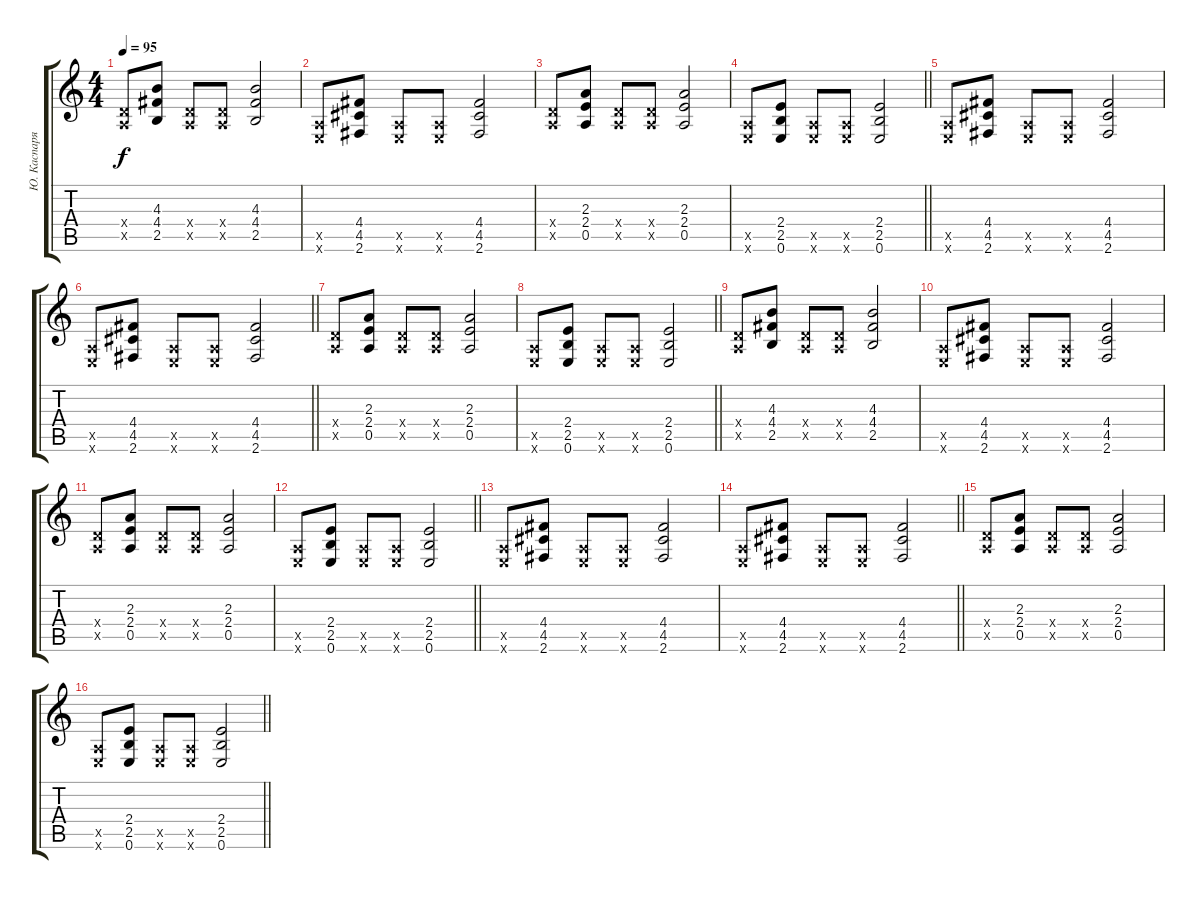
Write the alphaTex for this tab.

\track ("Ю. Каспарян (доп. гитара)" "Ю. Каспаря") {instrument distortionguitar}
\staff {score tabs}
\tuning (E4 B3 G3 D3 A2 E2) {hide}
\ts (4 4)
\tempo 95
\clef g2
\ks c
(0.4{x} 0.5{x}).8{dy f} (4.3 4.4 2.5).8 (0.4{x} 0.5{x}).8 (0.4{x} 0.5{x}).8 (4.3 4.4 2.5).2 |
(0.5{x} 0.6{x}).8 (4.4 4.5 2.6).8 (0.5{x} 0.6{x}).8 (0.5{x} 0.6{x}).8 (4.4 4.5 2.6).2 |
(0.4{x} 0.5{x}).8 (2.3 2.4 0.5).8 (0.4{x} 0.5{x}).8 (0.4{x} 0.5{x}).8 (2.3 2.4 0.5).2 |
\barLineRight lightlight
(0.5{x} 0.6{x}).8 (2.4 2.5 0.6).8 (0.5{x} 0.6{x}).8 (0.5{x} 0.6{x}).8 (2.4 2.5 0.6).2 |
(0.5{x} 0.6{x}).8 (4.4 4.5 2.6).8 (0.5{x} 0.6{x}).8 (0.5{x} 0.6{x}).8 (4.4 4.5 2.6).2 |
\barLineRight lightlight
(0.5{x} 0.6{x}).8 (4.4 4.5 2.6).8 (0.5{x} 0.6{x}).8 (0.5{x} 0.6{x}).8 (4.4 4.5 2.6).2 |
(0.4{x} 0.5{x}).8 (2.3 2.4 0.5).8 (0.4{x} 0.5{x}).8 (0.4{x} 0.5{x}).8 (2.3 2.4 0.5).2 |
\barLineRight lightlight
(0.5{x} 0.6{x}).8 (2.4 2.5 0.6).8 (0.5{x} 0.6{x}).8 (0.5{x} 0.6{x}).8 (2.4 2.5 0.6).2 |
(0.4{x} 0.5{x}).8 (4.3 4.4 2.5).8 (0.4{x} 0.5{x}).8 (0.4{x} 0.5{x}).8 (4.3 4.4 2.5).2 |
(0.5{x} 0.6{x}).8 (4.4 4.5 2.6).8 (0.5{x} 0.6{x}).8 (0.5{x} 0.6{x}).8 (4.4 4.5 2.6).2 |
(0.4{x} 0.5{x}).8 (2.3 2.4 0.5).8 (0.4{x} 0.5{x}).8 (0.4{x} 0.5{x}).8 (2.3 2.4 0.5).2 |
\barLineRight lightlight
(0.5{x} 0.6{x}).8 (2.4 2.5 0.6).8 (0.5{x} 0.6{x}).8 (0.5{x} 0.6{x}).8 (2.4 2.5 0.6).2 |
(0.5{x} 0.6{x}).8 (4.4 4.5 2.6).8 (0.5{x} 0.6{x}).8 (0.5{x} 0.6{x}).8 (4.4 4.5 2.6).2 |
\barLineRight lightlight
(0.5{x} 0.6{x}).8 (4.4 4.5 2.6).8 (0.5{x} 0.6{x}).8 (0.5{x} 0.6{x}).8 (4.4 4.5 2.6).2 |
(0.4{x} 0.5{x}).8 (2.3 2.4 0.5).8 (0.4{x} 0.5{x}).8 (0.4{x} 0.5{x}).8 (2.3 2.4 0.5).2 |
\barLineRight lightlight
(0.5{x} 0.6{x}).8 (2.4 2.5 0.6).8 (0.5{x} 0.6{x}).8 (0.5{x} 0.6{x}).8 (2.4 2.5 0.6).2
